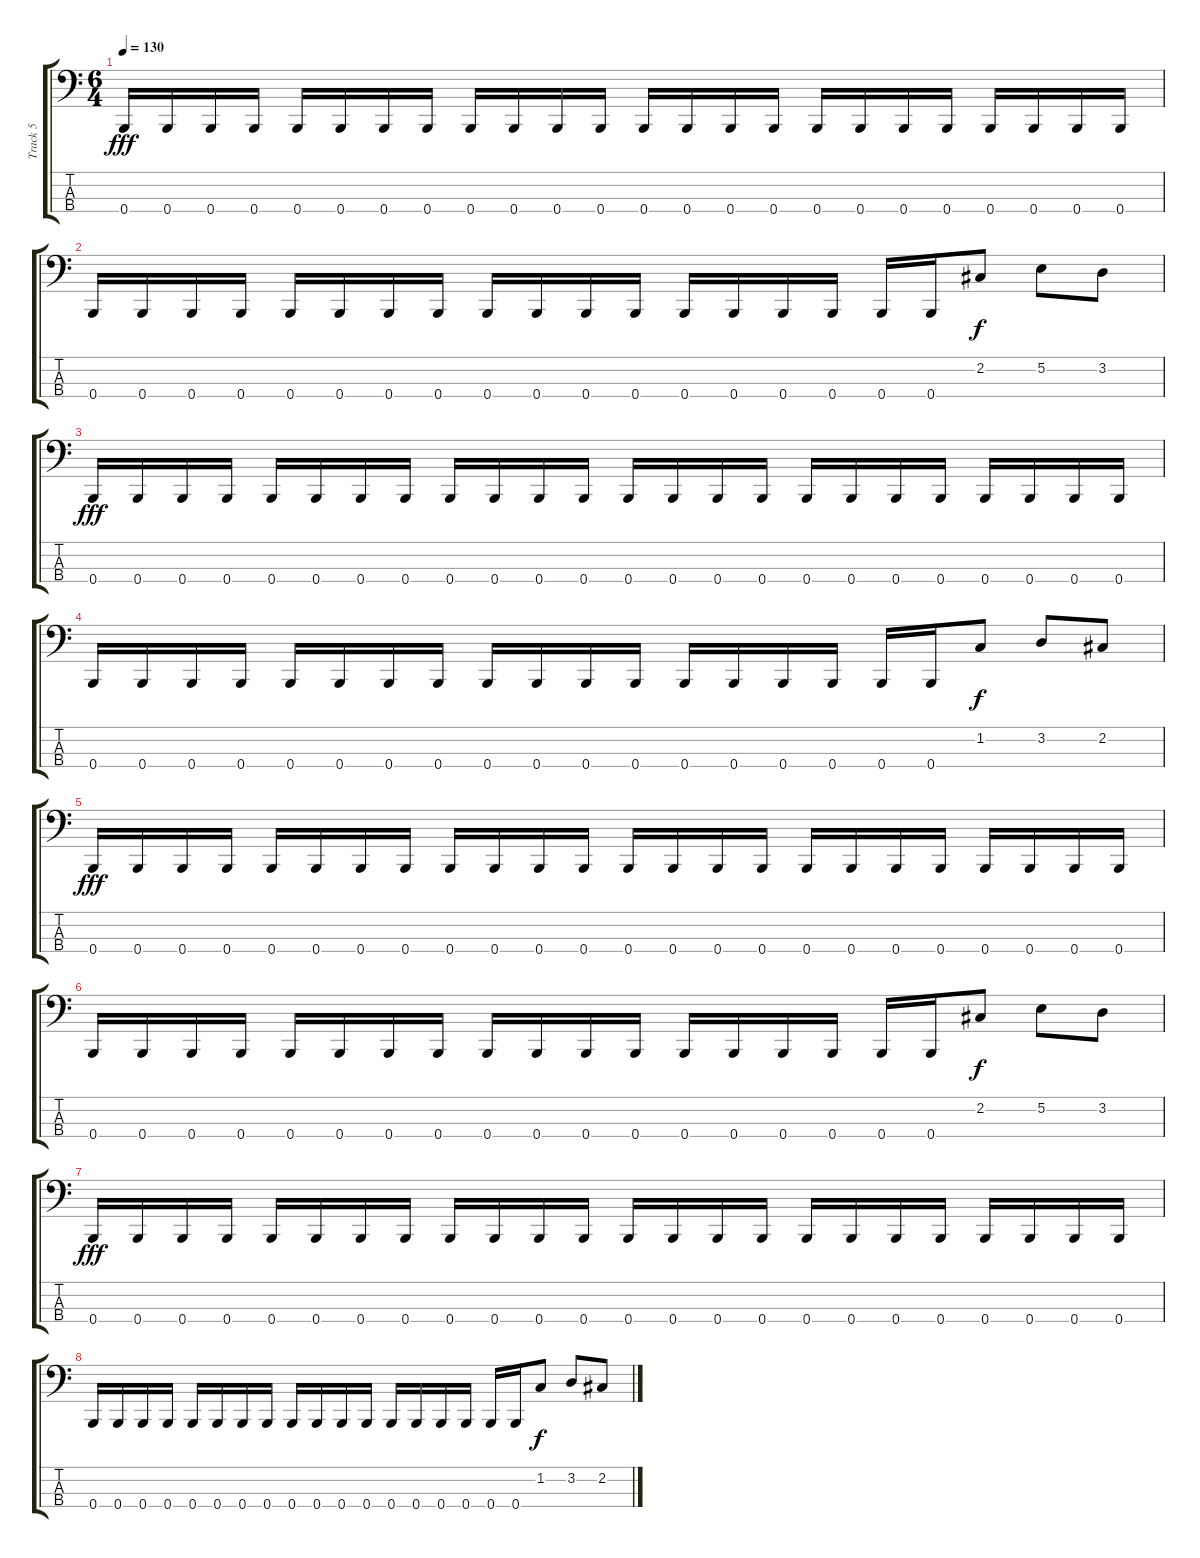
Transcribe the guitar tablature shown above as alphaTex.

\track ("Track 5" "Track 5") {instrument electricbasspick}
\staff {score tabs}
\tuning (E2 B1 Gb1 B0) {hide}
\ts (6 4)
\tempo 130
\clef f4
\ks c
0.4.16{dy fff} 0.4.16 0.4.16 0.4.16 0.4.16 0.4.16 0.4.16 0.4.16 0.4.16 0.4.16 0.4.16 0.4.16 0.4.16 0.4.16 0.4.16 0.4.16 0.4.16 0.4.16 0.4.16 0.4.16 0.4.16 0.4.16 0.4.16 0.4.16 |
0.4.16 0.4.16 0.4.16 0.4.16 0.4.16 0.4.16 0.4.16 0.4.16 0.4.16 0.4.16 0.4.16 0.4.16 0.4.16 0.4.16 0.4.16 0.4.16 0.4.16 0.4.16 2.2.8{dy f} 5.2.8 3.2.8 |
0.4.16{dy fff} 0.4.16 0.4.16 0.4.16 0.4.16 0.4.16 0.4.16 0.4.16 0.4.16 0.4.16 0.4.16 0.4.16 0.4.16 0.4.16 0.4.16 0.4.16 0.4.16 0.4.16 0.4.16 0.4.16 0.4.16 0.4.16 0.4.16 0.4.16 |
0.4.16 0.4.16 0.4.16 0.4.16 0.4.16 0.4.16 0.4.16 0.4.16 0.4.16 0.4.16 0.4.16 0.4.16 0.4.16 0.4.16 0.4.16 0.4.16 0.4.16 0.4.16 1.2.8{dy f} 3.2.8 2.2.8 |
0.4.16{dy fff} 0.4.16 0.4.16 0.4.16 0.4.16 0.4.16 0.4.16 0.4.16 0.4.16 0.4.16 0.4.16 0.4.16 0.4.16 0.4.16 0.4.16 0.4.16 0.4.16 0.4.16 0.4.16 0.4.16 0.4.16 0.4.16 0.4.16 0.4.16 |
0.4.16 0.4.16 0.4.16 0.4.16 0.4.16 0.4.16 0.4.16 0.4.16 0.4.16 0.4.16 0.4.16 0.4.16 0.4.16 0.4.16 0.4.16 0.4.16 0.4.16 0.4.16 2.2.8{dy f} 5.2.8 3.2.8 |
0.4.16{dy fff} 0.4.16 0.4.16 0.4.16 0.4.16 0.4.16 0.4.16 0.4.16 0.4.16 0.4.16 0.4.16 0.4.16 0.4.16 0.4.16 0.4.16 0.4.16 0.4.16 0.4.16 0.4.16 0.4.16 0.4.16 0.4.16 0.4.16 0.4.16 |
0.4.16 0.4.16 0.4.16 0.4.16 0.4.16 0.4.16 0.4.16 0.4.16 0.4.16 0.4.16 0.4.16 0.4.16 0.4.16 0.4.16 0.4.16 0.4.16 0.4.16 0.4.16 1.2.8{dy f} 3.2.8 2.2.8
